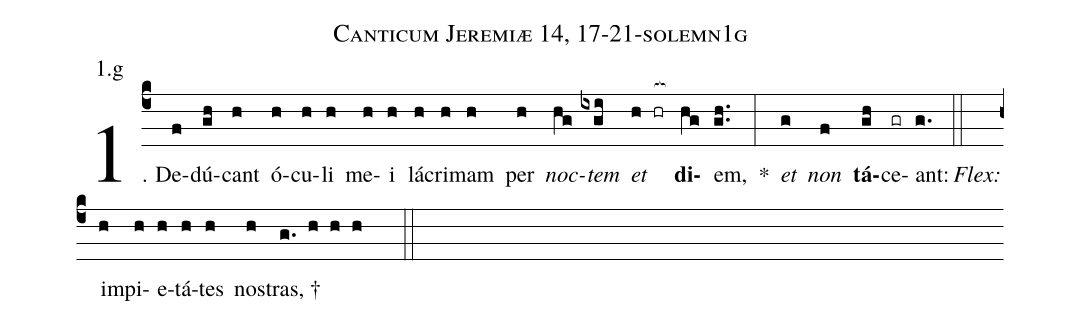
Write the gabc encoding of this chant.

name: Canticum Jeremiæ 14, 17-21-solemn1g;
annotation: 1.g;
%%
(c4)1. De(f)dú(gh)cant(h) ó(h)cu(h)li(h) me(h)i(h) lá(h)cri(h)mam(h) per(h) <i>noc</i>(hg)<i>tem</i>(ixgi) <i>et</i>(h hr[ocb:1{]) <b>di</b>(hg[ocb:0}])em,(gh..) *(:) <i>et</i>(g) <i>non</i>(f) <b>tá</b>(gh)ce(gr)ant:(g.) (::)
<i>Flex:</i>()  im(h)pi(h)e(h)tá(h)tes(h) nos(h)tras, †(g. h h h  ::)
